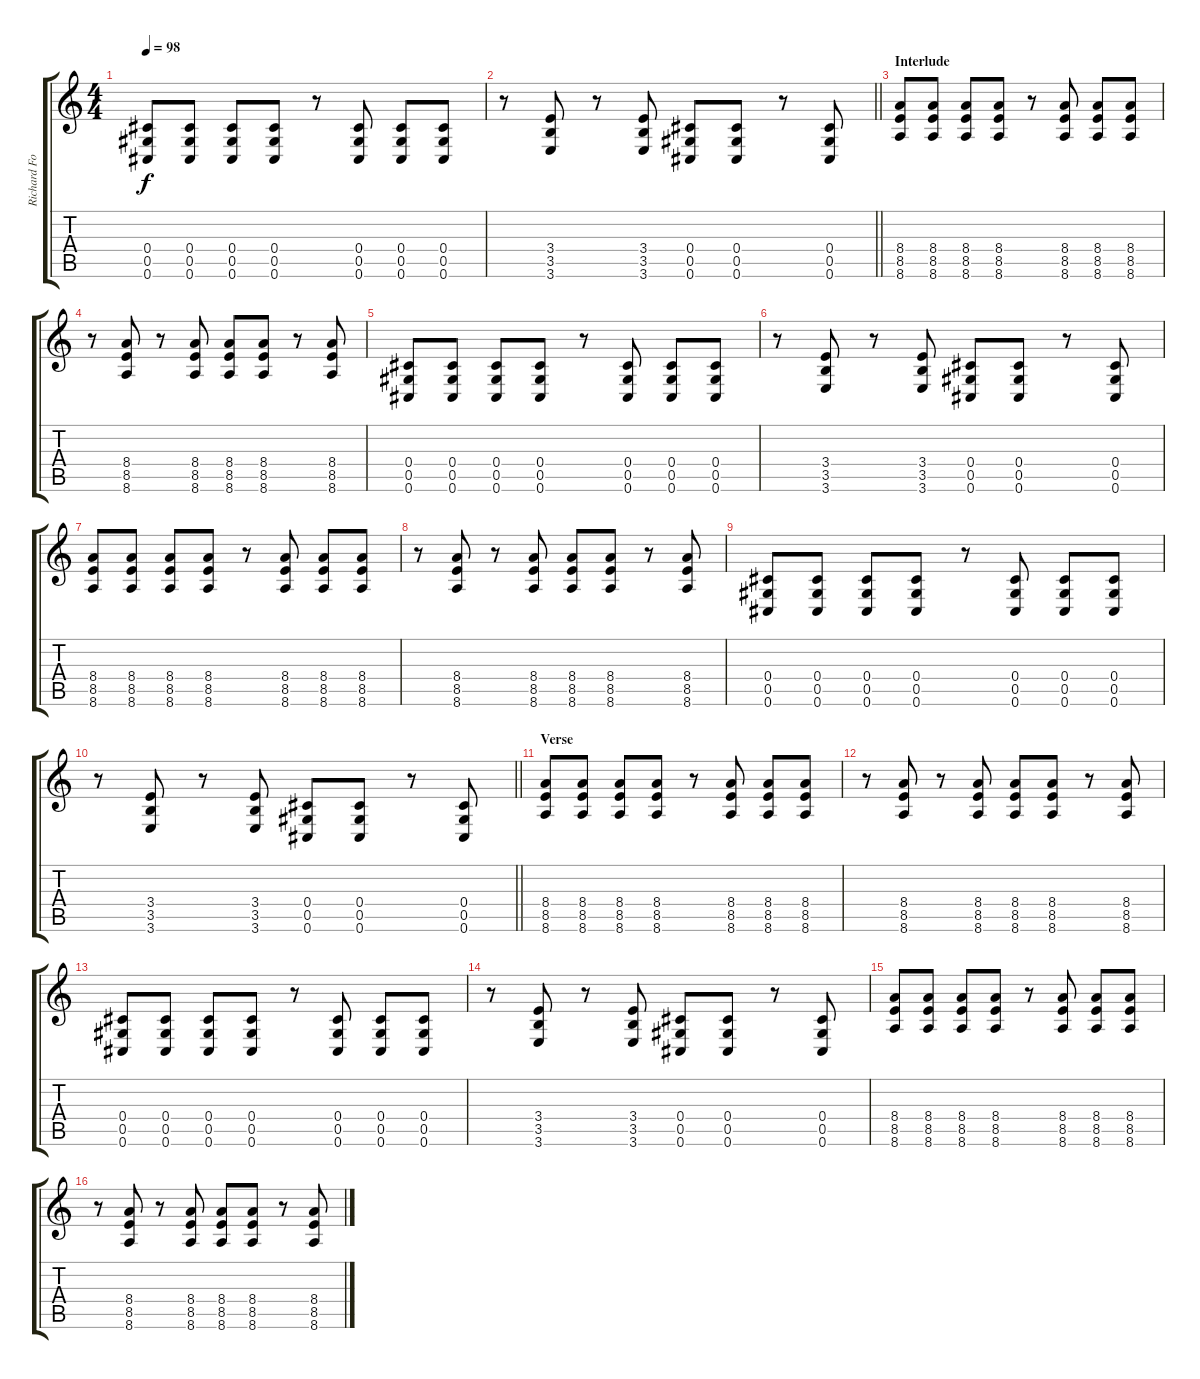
\track ("Richard Fortus (Rhythm)" "Richard Fo") {instrument distortionguitar}
\staff {score tabs}
\tuning (Eb4 Bb3 Gb3 Db3 Ab2 Db2) {hide}
\ts (4 4)
\tempo 98
\clef g2
\ks c
(0.4 0.5 0.6).8{dy f} (0.4 0.5 0.6).8 (0.4 0.5 0.6).8 (0.4 0.5 0.6).8 r.8 (0.4 0.5 0.6).8 (0.4 0.5 0.6).8 (0.4 0.5 0.6).8 |
\barLineRight lightlight
r.8 (3.4 3.5 3.6).8 r.8 (3.4 3.5 3.6).8 (0.4 0.5 0.6).8 (0.4 0.5 0.6).8 r.8 (0.4 0.5 0.6).8 |
\section ("" "Interlude")
(8.4 8.5 8.6).8 (8.4 8.5 8.6).8 (8.4 8.5 8.6).8 (8.4 8.5 8.6).8 r.8 (8.4 8.5 8.6).8 (8.4 8.5 8.6).8 (8.4 8.5 8.6).8 |
r.8 (8.4 8.5 8.6).8 r.8 (8.4 8.5 8.6).8 (8.4 8.5 8.6).8 (8.4 8.5 8.6).8 r.8 (8.4 8.5 8.6).8 |
(0.4 0.5 0.6).8 (0.4 0.5 0.6).8 (0.4 0.5 0.6).8 (0.4 0.5 0.6).8 r.8 (0.4 0.5 0.6).8 (0.4 0.5 0.6).8 (0.4 0.5 0.6).8 |
r.8 (3.4 3.5 3.6).8 r.8 (3.4 3.5 3.6).8 (0.4 0.5 0.6).8 (0.4 0.5 0.6).8 r.8 (0.4 0.5 0.6).8 |
(8.4 8.5 8.6).8 (8.4 8.5 8.6).8 (8.4 8.5 8.6).8 (8.4 8.5 8.6).8 r.8 (8.4 8.5 8.6).8 (8.4 8.5 8.6).8 (8.4 8.5 8.6).8 |
r.8 (8.4 8.5 8.6).8 r.8 (8.4 8.5 8.6).8 (8.4 8.5 8.6).8 (8.4 8.5 8.6).8 r.8 (8.4 8.5 8.6).8 |
(0.4 0.5 0.6).8 (0.4 0.5 0.6).8 (0.4 0.5 0.6).8 (0.4 0.5 0.6).8 r.8 (0.4 0.5 0.6).8 (0.4 0.5 0.6).8 (0.4 0.5 0.6).8 |
\barLineRight lightlight
r.8 (3.4 3.5 3.6).8 r.8 (3.4 3.5 3.6).8 (0.4 0.5 0.6).8 (0.4 0.5 0.6).8 r.8 (0.4 0.5 0.6).8 |
\section ("" "Verse")
(8.4 8.5 8.6).8 (8.4 8.5 8.6).8 (8.4 8.5 8.6).8 (8.4 8.5 8.6).8 r.8 (8.4 8.5 8.6).8 (8.4 8.5 8.6).8 (8.4 8.5 8.6).8 |
r.8 (8.4 8.5 8.6).8 r.8 (8.4 8.5 8.6).8 (8.4 8.5 8.6).8 (8.4 8.5 8.6).8 r.8 (8.4 8.5 8.6).8 |
(0.4 0.5 0.6).8 (0.4 0.5 0.6).8 (0.4 0.5 0.6).8 (0.4 0.5 0.6).8 r.8 (0.4 0.5 0.6).8 (0.4 0.5 0.6).8 (0.4 0.5 0.6).8 |
r.8 (3.4 3.5 3.6).8 r.8 (3.4 3.5 3.6).8 (0.4 0.5 0.6).8 (0.4 0.5 0.6).8 r.8 (0.4 0.5 0.6).8 |
(8.4 8.5 8.6).8 (8.4 8.5 8.6).8 (8.4 8.5 8.6).8 (8.4 8.5 8.6).8 r.8 (8.4 8.5 8.6).8 (8.4 8.5 8.6).8 (8.4 8.5 8.6).8 |
r.8 (8.4 8.5 8.6).8 r.8 (8.4 8.5 8.6).8 (8.4 8.5 8.6).8 (8.4 8.5 8.6).8 r.8 (8.4 8.5 8.6).8
